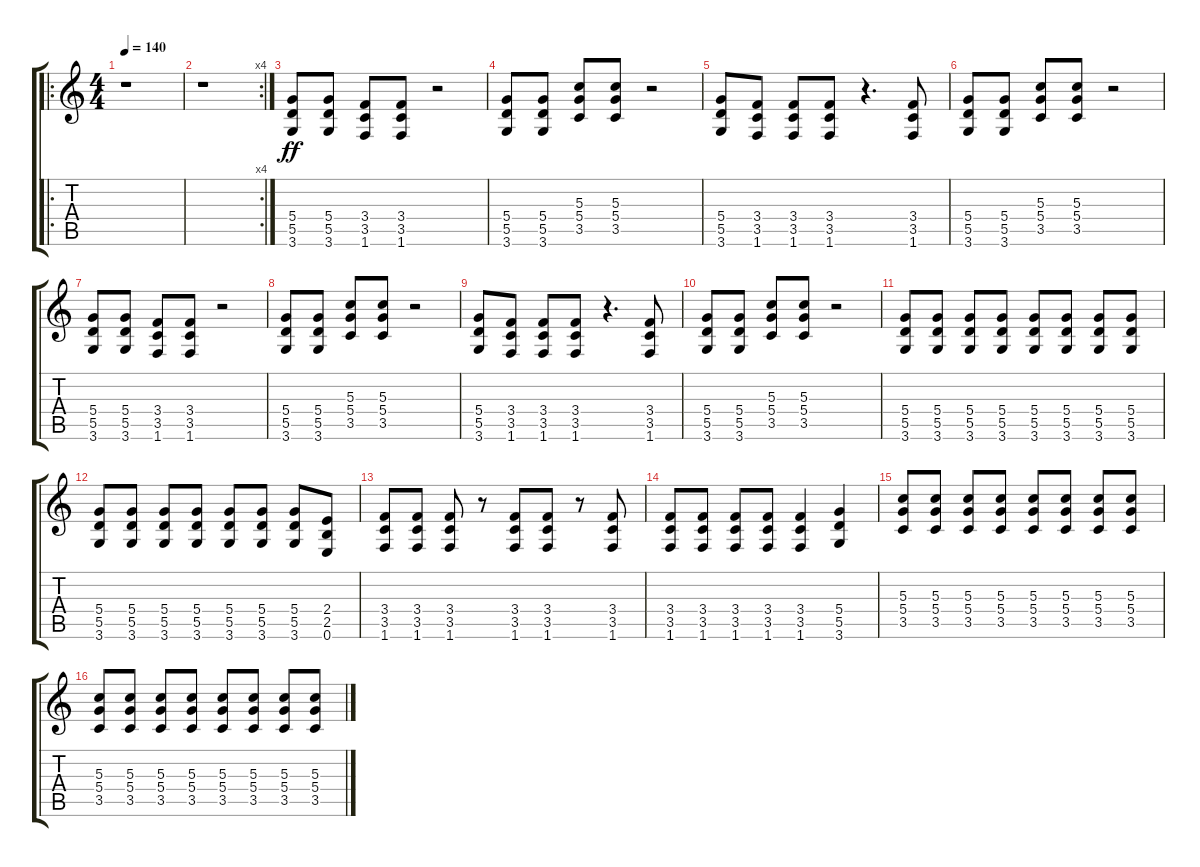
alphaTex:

\track "" {instrument distortionguitar}
\staff {score tabs}
\tuning (E4 B3 G3 D3 A2 E2) {hide}
\ro
\ts (4 4)
\tempo 140
\clef g2
\ks c
r.1{dy ff instrument distortionguitar} |
\rc 4
r.1 |
(5.4 5.5 3.6).8 (5.4 5.5 3.6).8 (3.4 3.5 1.6).8 (3.4 3.5 1.6).8 r.2 |
(5.4 5.5 3.6).8 (5.4 5.5 3.6).8 (5.3 5.4 3.5).8 (5.3 5.4 3.5).8 r.2 |
(5.4 5.5 3.6).8 (3.4 3.5 1.6).8 (3.4 3.5 1.6).8 (3.4 3.5 1.6).8 r.4{d} (3.4 3.5 1.6).8 |
(5.4 5.5 3.6).8 (5.4 5.5 3.6).8 (5.3 5.4 3.5).8 (5.3 5.4 3.5).8 r.2 |
(5.4 5.5 3.6).8 (5.4 5.5 3.6).8 (3.4 3.5 1.6).8 (3.4 3.5 1.6).8 r.2 |
(5.4 5.5 3.6).8 (5.4 5.5 3.6).8 (5.3 5.4 3.5).8 (5.3 5.4 3.5).8 r.2 |
(5.4 5.5 3.6).8 (3.4 3.5 1.6).8 (3.4 3.5 1.6).8 (3.4 3.5 1.6).8 r.4{d} (3.4 3.5 1.6).8 |
(5.4 5.5 3.6).8 (5.4 5.5 3.6).8 (5.3 5.4 3.5).8 (5.3 5.4 3.5).8 r.2 |
(5.4 5.5 3.6).8 (5.4 5.5 3.6).8 (5.4 5.5 3.6).8 (5.4 5.5 3.6).8 (5.4 5.5 3.6).8 (5.4 5.5 3.6).8 (5.4 5.5 3.6).8 (5.4 5.5 3.6).8 |
(5.4 5.5 3.6).8 (5.4 5.5 3.6).8 (5.4 5.5 3.6).8 (5.4 5.5 3.6).8 (5.4 5.5 3.6).8 (5.4 5.5 3.6).8 (5.4 5.5 3.6).8 (2.4 2.5 0.6).8 |
(3.4 3.5 1.6).8 (3.4 3.5 1.6).8 (3.4 3.5 1.6).8 r.8 (3.4 3.5 1.6).8 (3.4 3.5 1.6).8 r.8 (3.4 3.5 1.6).8 |
(3.4 3.5 1.6).8 (3.4 3.5 1.6).8 (3.4 3.5 1.6).8 (3.4 3.5 1.6).8 (3.4 3.5 1.6).4 (5.4 5.5 3.6).4 |
(5.3 5.4 3.5).8 (5.3 5.4 3.5).8 (5.3 5.4 3.5).8 (5.3 5.4 3.5).8 (5.3 5.4 3.5).8 (5.3 5.4 3.5).8 (5.3 5.4 3.5).8 (5.3 5.4 3.5).8 |
(5.3 5.4 3.5).8 (5.3 5.4 3.5).8 (5.3 5.4 3.5).8 (5.3 5.4 3.5).8 (5.3 5.4 3.5).8 (5.3 5.4 3.5).8 (5.3 5.4 3.5).8 (5.3 5.4 3.5).8
